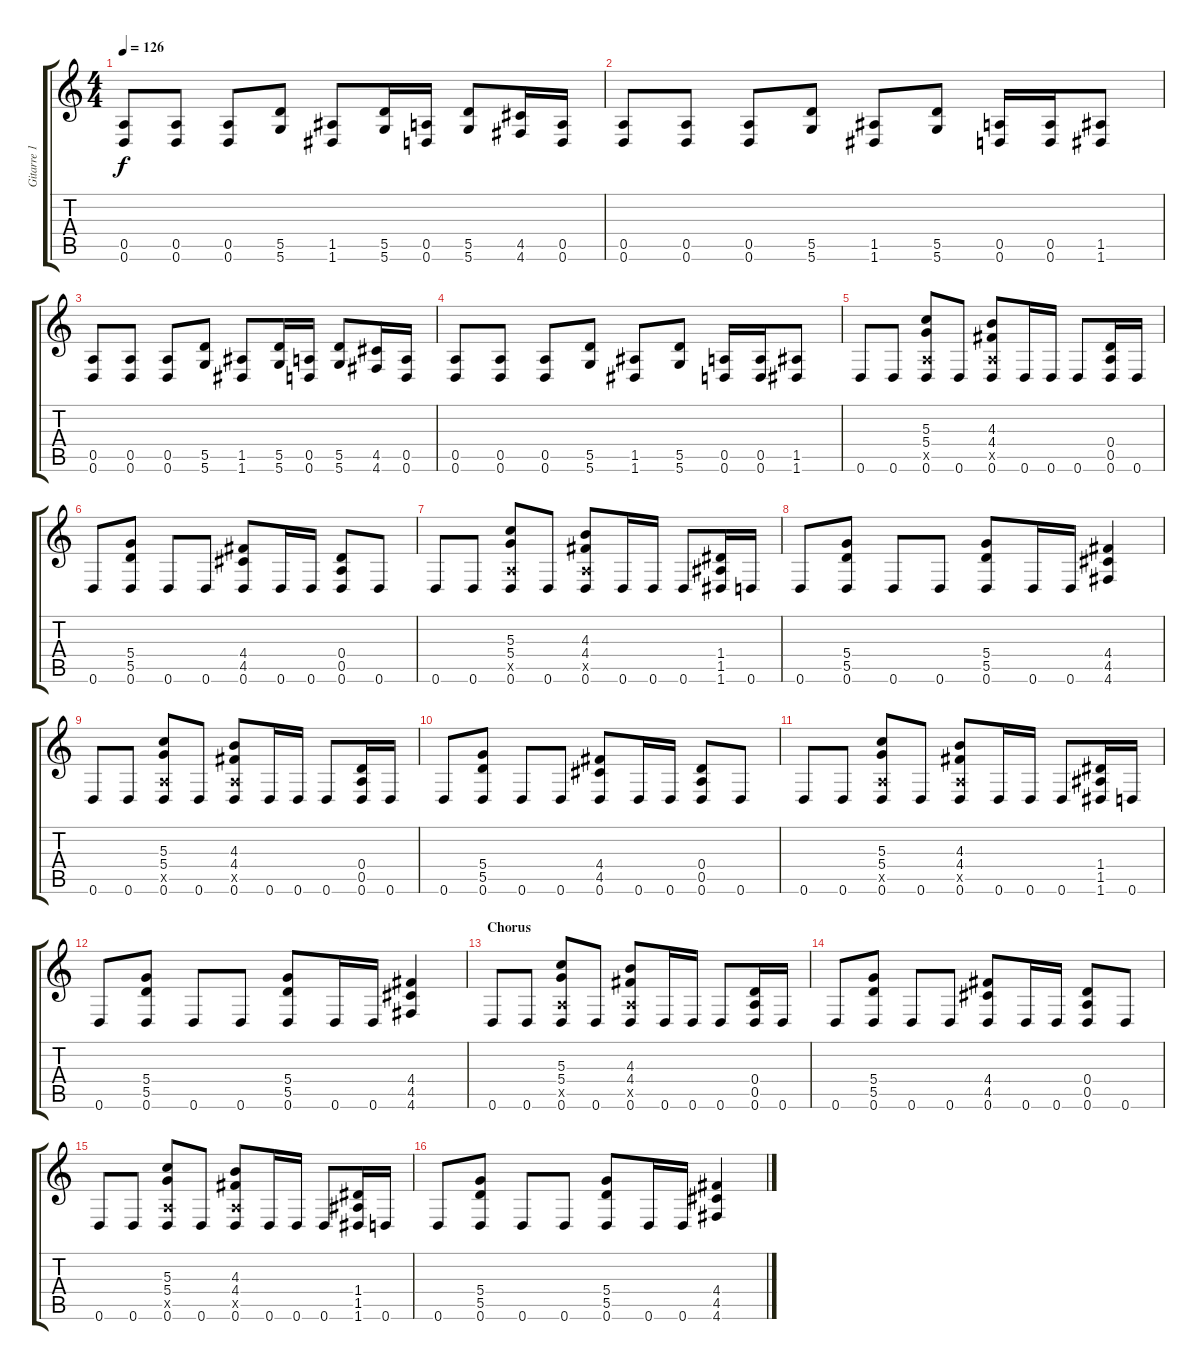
\track ("Gitarre 1" "Gitarre 1") {instrument distortionguitar}
\staff {score tabs}
\tuning (E4 B3 G3 D3 A2 D2) {hide}
\ts (4 4)
\tempo 126
\clef g2
\ks c
(0.5 0.6).8{dy f} (0.5 0.6).8 (0.5 0.6).8 (5.5 5.6).8 (1.5 1.6).8 (5.5 5.6).16 (0.5 0.6).16 (5.5 5.6).8 (4.5 4.6).16 (0.5 0.6).16 |
(0.5 0.6).8 (0.5 0.6).8 (0.5 0.6).8 (5.5 5.6).8 (1.5 1.6).8 (5.5 5.6).8 (0.5 0.6).16 (0.5 0.6).16 (1.5 1.6).8 |
(0.5 0.6).8 (0.5 0.6).8 (0.5 0.6).8 (5.5 5.6).8 (1.5 1.6).8 (5.5 5.6).16 (0.5 0.6).16 (5.5 5.6).8 (4.5 4.6).16 (0.5 0.6).16 |
(0.5 0.6).8 (0.5 0.6).8 (0.5 0.6).8 (5.5 5.6).8 (1.5 1.6).8 (5.5 5.6).8 (0.5 0.6).16 (0.5 0.6).16 (1.5 1.6).8 |
0.6.8 0.6.8 (5.3 5.4 0.5{x} 0.6).8 0.6.8 (4.3 4.4 0.5{x} 0.6).8 0.6.16 0.6.16 0.6.8 (0.4 0.5 0.6).16 0.6.16 |
0.6.8 (5.4 5.5 0.6).8 0.6.8 0.6.8 (4.4 4.5 0.6).8 0.6.16 0.6.16 (0.4 0.5 0.6).8 0.6.8 |
0.6.8 0.6.8 (5.3 5.4 0.5{x} 0.6).8 0.6.8 (4.3 4.4 0.5{x} 0.6).8 0.6.16 0.6.16 0.6.8 (1.4 1.5 1.6).16 0.6.16 |
0.6.8 (5.4 5.5 0.6).8 0.6.8 0.6.8 (5.4 5.5 0.6).8 0.6.16 0.6.16 (4.4 4.5 4.6).4 |
0.6.8 0.6.8 (5.3 5.4 0.5{x} 0.6).8 0.6.8 (4.3 4.4 0.5{x} 0.6).8 0.6.16 0.6.16 0.6.8 (0.4 0.5 0.6).16 0.6.16 |
0.6.8 (5.4 5.5 0.6).8 0.6.8 0.6.8 (4.4 4.5 0.6).8 0.6.16 0.6.16 (0.4 0.5 0.6).8 0.6.8 |
0.6.8 0.6.8 (5.3 5.4 0.5{x} 0.6).8 0.6.8 (4.3 4.4 0.5{x} 0.6).8 0.6.16 0.6.16 0.6.8 (1.4 1.5 1.6).16 0.6.16 |
0.6.8 (5.4 5.5 0.6).8 0.6.8 0.6.8 (5.4 5.5 0.6).8 0.6.16 0.6.16 (4.4 4.5 4.6).4 |
\section ("" "Chorus")
0.6.8 0.6.8 (5.3 5.4 0.5{x} 0.6).8 0.6.8 (4.3 4.4 0.5{x} 0.6).8 0.6.16 0.6.16 0.6.8 (0.4 0.5 0.6).16 0.6.16 |
0.6.8 (5.4 5.5 0.6).8 0.6.8 0.6.8 (4.4 4.5 0.6).8 0.6.16 0.6.16 (0.4 0.5 0.6).8 0.6.8 |
0.6.8 0.6.8 (5.3 5.4 0.5{x} 0.6).8 0.6.8 (4.3 4.4 0.5{x} 0.6).8 0.6.16 0.6.16 0.6.8 (1.4 1.5 1.6).16 0.6.16 |
0.6.8 (5.4 5.5 0.6).8 0.6.8 0.6.8 (5.4 5.5 0.6).8 0.6.16 0.6.16 (4.4 4.5 4.6).4
